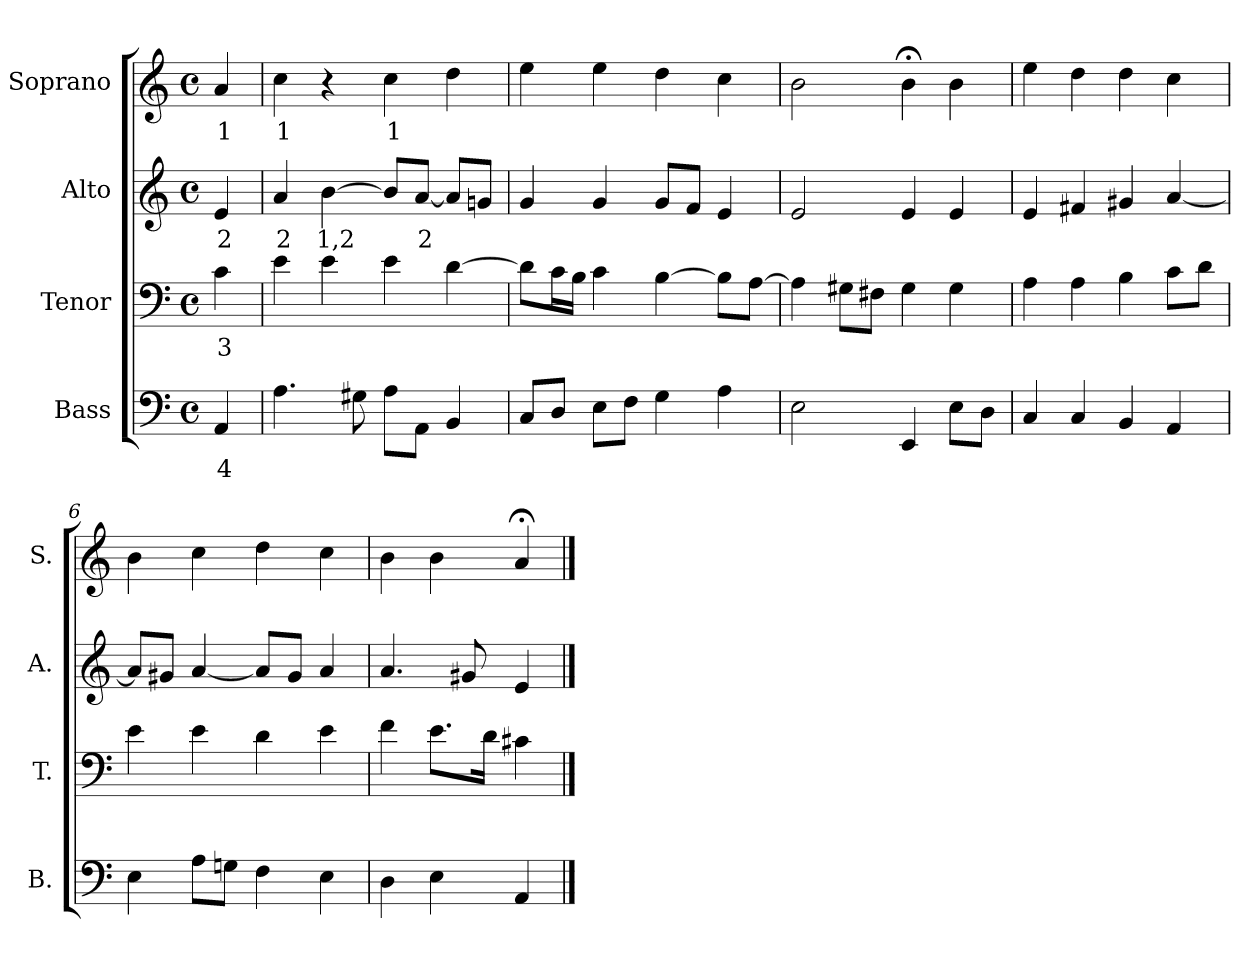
**kern	**text	**kern	**text	**kern	**text	**kern	**text
*part4	*part4	*part3	*part3	*part2	*part2	*part1	*part1
*staff4	*staff4	*staff3	*staff3	*staff2	*staff2	*staff1	*staff1
*I"Bass	*	*I"Tenor	*	*I"Alto	*	*I"Soprano	*
*I'B.	*	*I'T.	*	*I'A.	*	*I'S.	*
*clefF4	*	*clefF4	*	*clefG2	*	*clefG2	*
*k[]	*	*k[]	*	*k[]	*	*k[]	*
*M4/4	*	*M4/4	*	*M4/4	*	*M4/4	*
*met(c)	*	*met(c)	*	*met(c)	*	*met(c)	*
*MM120	*	*MM120	*	*MM120	*	*MM120	*
=1	=1	=1	=1	=1	=1	=1	=1
4AAi/	4	4cj\	3	4eZ/	2	4aV/	1
=2	=2	=2	=2	=2	=2	=2	=2
4.Ai\	.	4ej\	.	4aZ/	2	4ccV\	1
.	.	4ej\	.	[4bV\	1,2	4r	.
8G#Xi\	.	.	.	.	.	.	.
8Ai\L	.	4ej\	.	8bZ/L]	.	4ccV\	1
8AAi\J	.	.	.	[8aZ/J	2	.	.
4BBi/	.	[4dj\	.	8aZ/L]	.	4ddV\	.
.	.	.	.	8gnZ/J	.	.	.
=3	=3	=3	=3	=3	=3	=3	=3
8Ci/L	.	8dj\L]	.	4gZ/	.	4eeV\	.
8Di/J	.	16cj\L	.	.	.	.	.
.	.	16Bj\JJ	.	.	.	.	.
8Ei\L	.	4cj\	.	4gZ/	.	4eeV\	.
8Fi\J	.	.	.	.	.	.	.
4Gi\	.	[4Bj\	.	8gZ/L	.	4ddV\	.
.	.	.	.	8fZ/J	.	.	.
4Ai\	.	8Bj\L]	.	4eZ/	.	4ccV\	.
.	.	[8Aj\J	.	.	.	.	.
!!LO:LB:g=z
=4	=4	=4	=4	=4	=4	=4	=4
2Ei\	.	4Aj\]	.	2eZ/	.	2bV\	.
.	.	8G#Xj\L	.	.	.	.	.
.	.	8F#Xj\J	.	.	.	.	.
4EEi/	.	4G#j\	.	4eZ/	.	4b;<V\	.
8Ei\L	.	4G#j\	.	4eZ/	.	4bV\	.
8Di\J	.	.	.	.	.	.	.
=5	=5	=5	=5	=5	=5	=5	=5
4Ci/	.	4Aj\	.	4eZ/	.	4eeV\	.
4Ci/	.	4Aj\	.	4f#XZ/	.	4ddV\	.
4BBi/	.	4Bj\	.	4g#XZ/	.	4ddV\	.
4AAi/	.	8cj\L	.	[4aZ/	.	4ccV\	.
.	.	8dj\J	.	.	.	.	.
=6	=6	=6	=6	=6	=6	=6	=6
4Ei\	.	4ej\	.	8aZ/L]	.	4bV\	.
.	.	.	.	8g#XZ/J	.	.	.
8Ai\L	.	4ej\	.	[4aZ/	.	4ccV\	.
8Gni\J	.	.	.	.	.	.	.
4Fi\	.	4dj\	.	8aZ/L]	.	4ddV\	.
.	.	.	.	8g#Z/J	.	.	.
4Ei\	.	4ej\	.	4aZ/	.	4ccV\	.
=7	=7	=7	=7	=7	=7	=7	=7
4Di\	.	4fj\	.	4.aZ/	.	4bV\	.
4Ei\	.	8.ej\L	.	.	.	4bV\	.
.	.	.	.	8g#XZ/	.	.	.
.	.	16dj\Jk	.	.	.	.	.
4AAi/	.	4c#Xj\	.	4eZ/	.	4a;<V/	.
==	==	==	==	==	==	==	==
*-	*-	*-	*-	*-	*-	*-	*-
